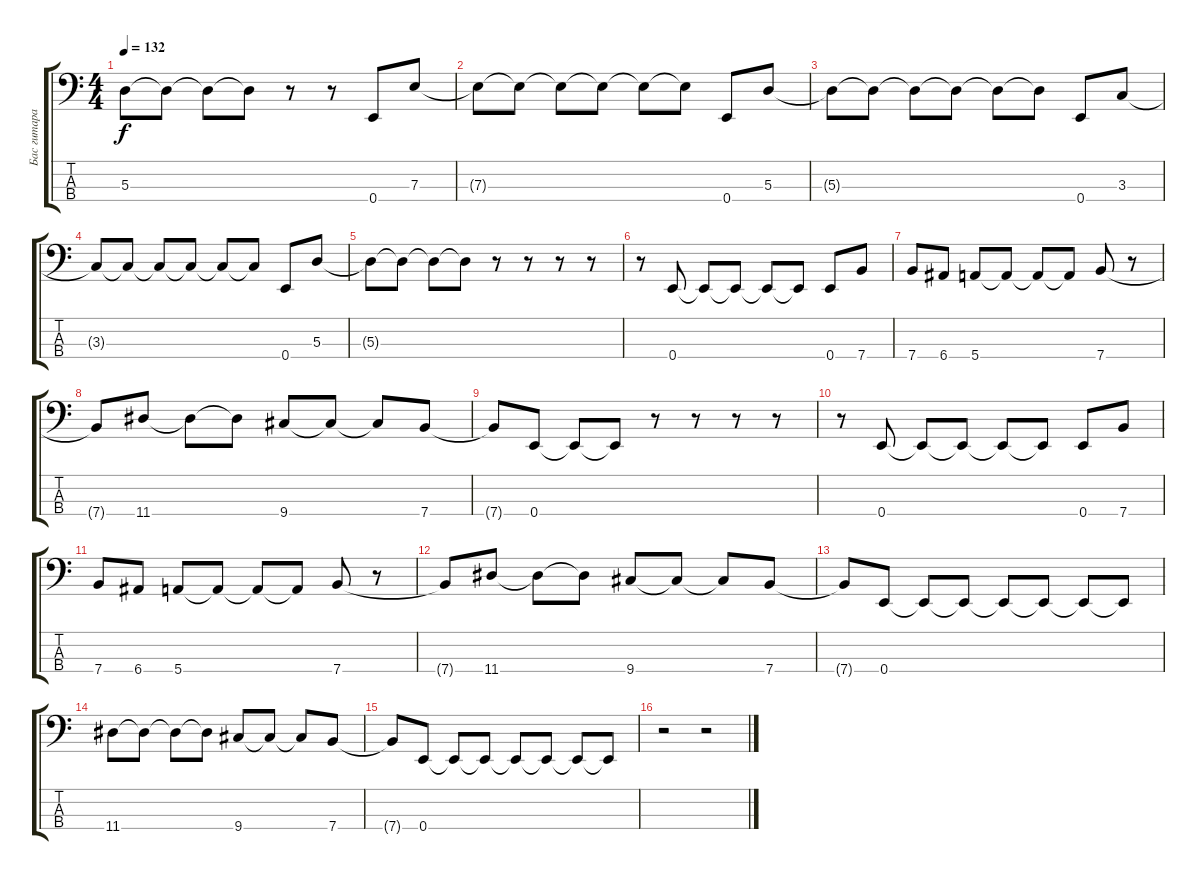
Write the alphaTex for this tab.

\track ("Бас гитара" "Бас гитара") {instrument electricbassfinger}
\staff {score tabs}
\tuning (G2 D2 A1 E1) {hide}
\ts (4 4)
\tempo 132
\clef f4
\ks c
5.3{t}.8{dy f} 5.3{t}.8 5.3{t}.8 5.3{t}.8 r.8 r.8 0.4.8 7.3.8 |
7.3{t}.8 7.3{t}.8 7.3{t}.8 7.3{t}.8 7.3{t}.8 7.3{t}.8 0.4.8 5.3.8 |
5.3{t}.8 5.3{t}.8 5.3{t}.8 5.3{t}.8 5.3{t}.8 5.3{t}.8 0.4.8 3.3.8 |
3.3{t}.8 3.3{t}.8 3.3{t}.8 3.3{t}.8 3.3{t}.8 3.3{t}.8 0.4.8 5.3.8 |
5.3{t}.8 5.3{t}.8 5.3{t}.8 5.3{t}.8 r.8 r.8 r.8 r.8 |
r.8 0.4.8 0.4{t}.8 0.4{t}.8 0.4{t}.8 0.4{t}.8 0.4.8 7.4.8 |
7.4.8 6.4.8 5.4.8 5.4{t}.8 5.4{t}.8 5.4{t}.8 7.4.8 r.8 |
7.4{t}.8 11.4.8 11.4{t}.8 11.4{t}.8 9.4.8 9.4{t}.8 9.4{t}.8 7.4.8 |
7.4{t}.8 0.4.8 0.4{t}.8 0.4{t}.8 r.8 r.8 r.8 r.8 |
r.8 0.4.8 0.4{t}.8 0.4{t}.8 0.4{t}.8 0.4{t}.8 0.4.8 7.4.8 |
7.4.8 6.4.8 5.4.8 5.4{t}.8 5.4{t}.8 5.4{t}.8 7.4.8 r.8 |
7.4{t}.8 11.4.8 11.4{t}.8 11.4{t}.8 9.4.8 9.4{t}.8 9.4{t}.8 7.4.8 |
7.4{t}.8 0.4.8 0.4{t}.8 0.4{t}.8 0.4{t}.8 0.4{t}.8 0.4{t}.8 0.4{t}.8 |
11.4.8 11.4{t}.8 11.4{t}.8 11.4{t}.8 9.4.8 9.4{t}.8 9.4{t}.8 7.4.8 |
7.4{t}.8 0.4.8 0.4{t}.8 0.4{t}.8 0.4{t}.8 0.4{t}.8 0.4{t}.8 0.4{t}.8 |
r.2 r.2
